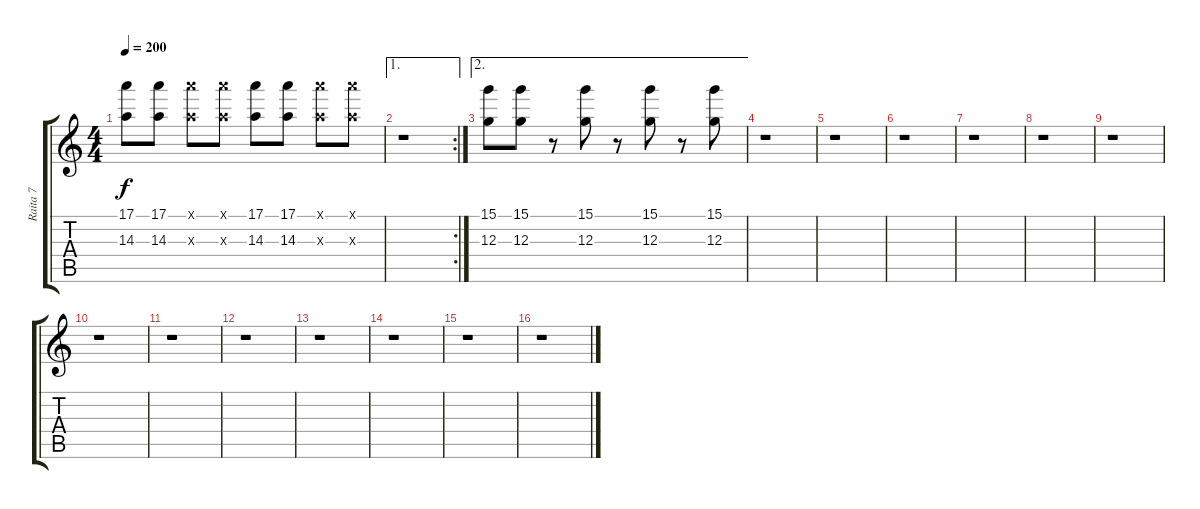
\track ("Raita 7" "Raita 7") {instrument distortionguitar}
\staff {score tabs}
\tuning (E4 B3 G3 D3 A2 E2) {hide}
\ts (4 4)
\tempo 200
\clef g2
\ks c
(17.1 14.3).8{dy f} (17.1 14.3).8 (17.1{x} 14.3{x}).8 (17.1{x} 14.3{x}).8 (17.1 14.3).8 (17.1 14.3).8 (17.1{x} 14.3{x}).8 (17.1{x} 14.3{x}).8 |
\ae 1
\rc 2
r.1 |
\ae 2
(15.1 12.3).8 (15.1 12.3).8 r.8 (15.1 12.3).8 r.8 (15.1 12.3).8 r.8 (15.1 12.3).8 |
r.1 |
r.1 |
r.1 |
r.1 |
r.1 |
r.1 |
r.1 |
r.1 |
r.1 |
r.1 |
r.1 |
r.1 |
r.1
